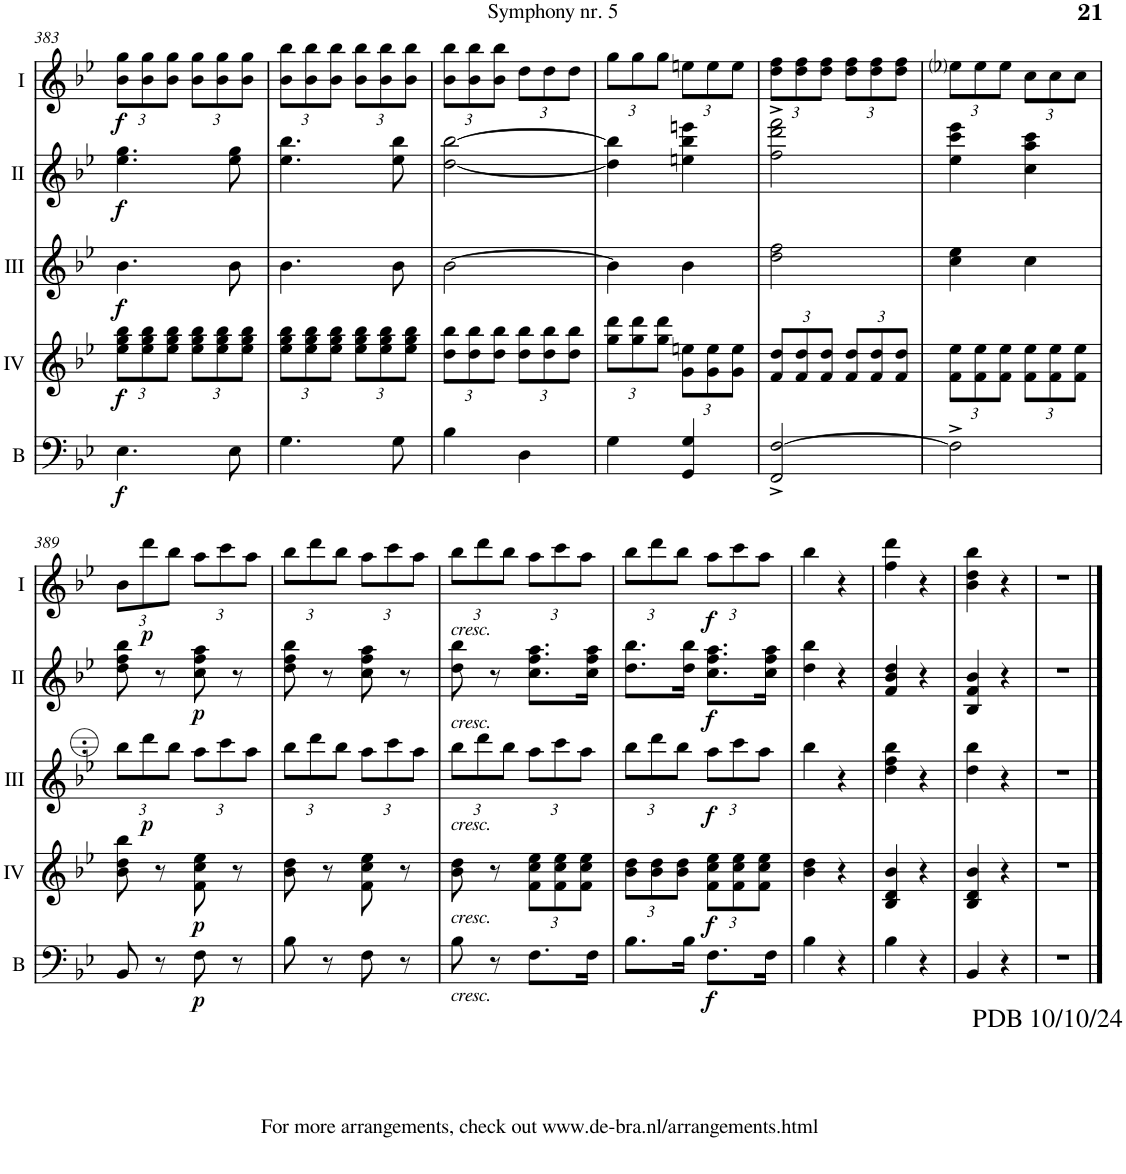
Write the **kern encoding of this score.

**kern	**dynam	**kern	**dynam	**kern	**dynam	**kern	**dynam	**kern	**dynam
*part5	*part5	*part4	*part4	*part3	*part3	*part2	*part2	*part1	*part1
*staff5	*staff5	*staff4	*staff4	*staff3	*staff3	*staff2	*staff2	*staff1	*staff1
*I"Bass	*	*I"Acc. 4	*	*I"Acc. 3	*	*I"Acc. 2	*	*I"Acc. 1	*
*I'B	*	*	*	*	*	*	*	*	*
!!LO:PB:g=z
*clefF4	*	*clefG2	*	*clefG2	*	*clefG2	*	*clefG2	*
*Trd7c12	*	*Trd7c12	*	*	*	*Trd7c12	*	*	*
*k[b-e-]	*	*k[b-e-]	*	*k[b-e-]	*	*k[b-e-]	*	*k[b-e-]	*
*M2/4	*	*M2/4	*	*M2/4	*	*M2/4	*	*M2/4	*
*	*	*Xbrackettup	*	*	*	*	*	*Xbrackettup	*
=383	=383	=383	=383	=383	=383	=383	=383	=383	=383
!	!LO:DY:b	!	!LO:DY:b	!	!LO:DY:b	!	!LO:DY:b	!	!LO:DY:b
4.E-\	f	12ee-\ 12gg\ 12bb-\L	f	4.B-\	f	4.eee-\ 4.ggg\	f	12b-\ 12gg\L	f
.	.	12ee-\ 12gg\ 12bb-\	.	.	.	.	.	12b-\ 12gg\	.
.	.	12ee-\ 12gg\ 12bb-\J	.	.	.	.	.	12b-\ 12gg\J	.
.	.	12ee-\ 12gg\ 12bb-\L	.	.	.	.	.	12b-\ 12gg\L	.
.	.	12ee-\ 12gg\ 12bb-\	.	.	.	.	.	12b-\ 12gg\	.
8E-\	.	.	.	8B-\	.	8eee-\ 8ggg\	.	.	.
.	.	12ee-\ 12gg\ 12bb-\J	.	.	.	.	.	12b-\ 12gg\J	.
=384	=384	=384	=384	=384	=384	=384	=384	=384	=384
4.G\	.	12ee-\ 12gg\ 12bb-\L	.	4.B-\	.	4.eee-\ 4.bbb-\	.	12b-\ 12bb-\L	.
.	.	12ee-\ 12gg\ 12bb-\	.	.	.	.	.	12b-\ 12bb-\	.
.	.	12ee-\ 12gg\ 12bb-\J	.	.	.	.	.	12b-\ 12bb-\J	.
.	.	12ee-\ 12gg\ 12bb-\L	.	.	.	.	.	12b-\ 12bb-\L	.
.	.	12ee-\ 12gg\ 12bb-\	.	.	.	.	.	12b-\ 12bb-\	.
8G\	.	.	.	8B-\	.	8eee-\ 8bbb-\	.	.	.
.	.	12ee-\ 12gg\ 12bb-\J	.	.	.	.	.	12b-\ 12bb-\J	.
=385	=385	=385	=385	=385	=385	=385	=385	=385	=385
4B-\	.	12dd\ 12bb-\L	.	[2B-\	.	[2ddd\ [2bbb-\	.	12b-\ 12bb-\L	.
.	.	12dd\ 12bb-\	.	.	.	.	.	12b-\ 12bb-\	.
.	.	12dd\ 12bb-\J	.	.	.	.	.	12b-\ 12bb-\J	.
4D\	.	12dd\ 12bb-\L	.	.	.	.	.	12dd\L	.
.	.	12dd\ 12bb-\	.	.	.	.	.	12dd\	.
.	.	12dd\ 12bb-\J	.	.	.	.	.	12dd\J	.
=386	=386	=386	=386	=386	=386	=386	=386	=386	=386
4G\	.	12gg\ 12ddd\L	.	4B-\]	.	4ddd\] 4bbb-\]	.	12gg\L	.
.	.	12gg\ 12ddd\	.	.	.	.	.	12gg\	.
.	.	12gg\ 12ddd\J	.	.	.	.	.	12gg\J	.
4GG/ 4G/	.	12g\ 12een\L	.	4B-\	.	4eeen\ 4bbb-\ 4eeeen\	.	12een\L	.
.	.	12g\ 12ee\	.	.	.	.	.	12ee\	.
.	.	12g\ 12ee\J	.	.	.	.	.	12ee\J	.
=387	=387	=387	=387	=387	=387	=387	=387	=387	=387
2FF/^ [2F/^	.	12f/ 12dd/L	.	2d\ 2f\	.	2fff\^ 2dddd\^ 2ffff\^	.	12dd\ 12ff\L	.
.	.	12f/ 12dd/	.	.	.	.	.	12dd\ 12ff\	.
.	.	12f/ 12dd/J	.	.	.	.	.	12dd\ 12ff\J	.
.	.	12f/ 12dd/L	.	.	.	.	.	12dd\ 12ff\L	.
.	.	12f/ 12dd/	.	.	.	.	.	12dd\ 12ff\	.
.	.	12f/ 12dd/J	.	.	.	.	.	12dd\ 12ff\J	.
=388	=388	=388	=388	=388	=388	=388	=388	=388	=388
2F^\]	.	12f\ 12ee-\L	.	4c\ 4e-\	.	4eee-\ 4cccc\ 4eeee-\	.	12ee-i\L	.
.	.	12f\ 12ee-\	.	.	.	.	.	12ee-\	.
.	.	12f\ 12ee-\J	.	.	.	.	.	12ee-\J	.
.	.	12f\ 12ee-\L	.	4c\	.	4ccc\ 4aaa\ 4cccc\	.	12cc\L	.
.	.	12f\ 12ee-\	.	.	.	.	.	12cc\	.
.	.	12f\ 12ee-\J	.	.	.	.	.	12cc\J	.
!!LO:LB:g=z
=389	=389	=389	=389	=389	=389	=389	=389	=389	=389
*	*	*	*	*Xbrackettup	*	*	*	*	*
8BB-/	.	8b-\ 8dd\ 8bb-\	.	12bb-\L	.	8ddd\ 8fff\ 8bbb-\	.	12b-\L	.
!	!	!	!	!	!LO:DY:b	!	!	!	!LO:DY:b
.	.	.	.	12ddd\	p	.	.	12ddd\	p
8r	.	8r	.	.	.	8r	.	.	.
.	.	.	.	12bb-\J	.	.	.	12bb-\J	.
!	!LO:DY:b	!	!LO:DY:b	!	!	!	!LO:DY:b	!	!
8F\	p	8f\ 8cc\ 8ee-\	p	12aa\L	.	8ccc\ 8fff\ 8aaa\	p	12aa\L	.
.	.	.	.	12ccc\	.	.	.	12ccc\	.
8r	.	8r	.	.	.	8r	.	.	.
.	.	.	.	12aa\J	.	.	.	12aa\J	.
=390	=390	=390	=390	=390	=390	=390	=390	=390	=390
8B-\	.	8b-\ 8dd\	.	12bb-\L	.	8ddd\ 8fff\ 8bbb-\	.	12bb-\L	.
.	.	.	.	12ddd\	.	.	.	12ddd\	.
8r	.	8r	.	.	.	8r	.	.	.
.	.	.	.	12bb-\J	.	.	.	12bb-\J	.
8F\	.	8f\ 8cc\ 8ee-\	.	12aa\L	.	8ccc\ 8fff\ 8aaa\	.	12aa\L	.
.	.	.	.	12ccc\	.	.	.	12ccc\	.
8r	.	8r	.	.	.	8r	.	.	.
.	.	.	.	12aa\J	.	.	.	12aa\J	.
=391	=391	=391	=391	=391	=391	=391	=391	=391	=391
!	!	!	!	!	!	!	!	!LO:TX:b:i:t=cresc.	!
!	!	!	!	!	!	!LO:TX:b:i:t=cresc.	!	!	!
!	!	!	!	!LO:TX:b:i:t=cresc.	!	!	!	!	!
!	!	!LO:TX:b:i:t=cresc.	!	!	!	!	!	!	!
!LO:TX:b:i:t=cresc.	!	!	!	!	!	!	!	!	!
8B-\	.	8b-\ 8dd\	.	12bb-\L	.	8ddd\ 8bbb-\	.	12bb-\L	.
.	.	.	.	12ddd\	.	.	.	12ddd\	.
8r	.	8r	.	.	.	8r	.	.	.
.	.	.	.	12bb-\J	.	.	.	12bb-\J	.
8.F\L	.	12f\ 12cc\ 12ee-\L	.	12aa\L	.	8.ccc\ 8.fff\ 8.aaa\L	.	12aa\L	.
.	.	12f\ 12cc\ 12ee-\	.	12ccc\	.	.	.	12ccc\	.
.	.	12f\ 12cc\ 12ee-\J	.	12aa\J	.	.	.	12aa\J	.
16F\Jk	.	.	.	.	.	16ccc\ 16fff\ 16aaa\Jk	.	.	.
=392	=392	=392	=392	=392	=392	=392	=392	=392	=392
8.B-\L	.	12b-\ 12dd\L	.	12bb-\L	.	8.ddd\ 8.bbb-\L	.	12bb-\L	.
.	.	12b-\ 12dd\	.	12ddd\	.	.	.	12ddd\	.
.	.	12b-\ 12dd\J	.	12bb-\J	.	.	.	12bb-\J	.
16B-\Jk	.	.	.	.	.	16ddd\ 16bbb-\Jk	.	.	.
!	!LO:DY:b	!	!LO:DY:b	!	!LO:DY:b	!	!LO:DY:b	!	!LO:DY:b
8.F\L	f	12f\ 12cc\ 12ee-\L	f	12aa\L	f	8.ccc\ 8.fff\ 8.aaa\L	f	12aa\L	f
.	.	12f\ 12cc\ 12ee-\	.	12ccc\	.	.	.	12ccc\	.
.	.	12f\ 12cc\ 12ee-\J	.	12aa\J	.	.	.	12aa\J	.
16F\Jk	.	.	.	.	.	16ccc\ 16fff\ 16aaa\Jk	.	.	.
=393	=393	=393	=393	=393	=393	=393	=393	=393	=393
4B-\	.	4b-\ 4dd\	.	4bb-\	.	4ddd\ 4bbb-\	.	4bb-\	.
4r	.	4r	.	4r	.	4r	.	4r	.
=394	=394	=394	=394	=394	=394	=394	=394	=394	=394
4B-\	.	4B-/ 4d/ 4b-/	.	4dd\ 4ff\ 4bb-\	.	4ff/ 4bb-/ 4ddd/	.	4ff\ 4ddd\	.
4r	.	4r	.	4r	.	4r	.	4r	.
=395	=395	=395	=395	=395	=395	=395	=395	=395	=395
!	!	!	!	!	!	!	!	!LO:TX:b:t=PDB 10/10/24	!
!	!	!	!	!	!	!	!	!LO:TX:b:t=For more arrangements, check out www.de-bra.nl/arrangements.html	!
4BB-/	.	4B-/ 4d/ 4b-/	.	4dd\ 4bb-\	.	4b-/ 4ff/ 4bb-/	.	4b-\ 4dd\ 4bb-\	.
4r	.	4r	.	4r	.	4r	.	4r	.
=396	=396	=396	=396	=396	=396	=396	=396	=396	=396
2r	.	2r	.	2r	.	2r	.	2r	.
==	==	==	==	==	==	==	==	==	==
*-	*-	*-	*-	*-	*-	*-	*-	*-	*-
